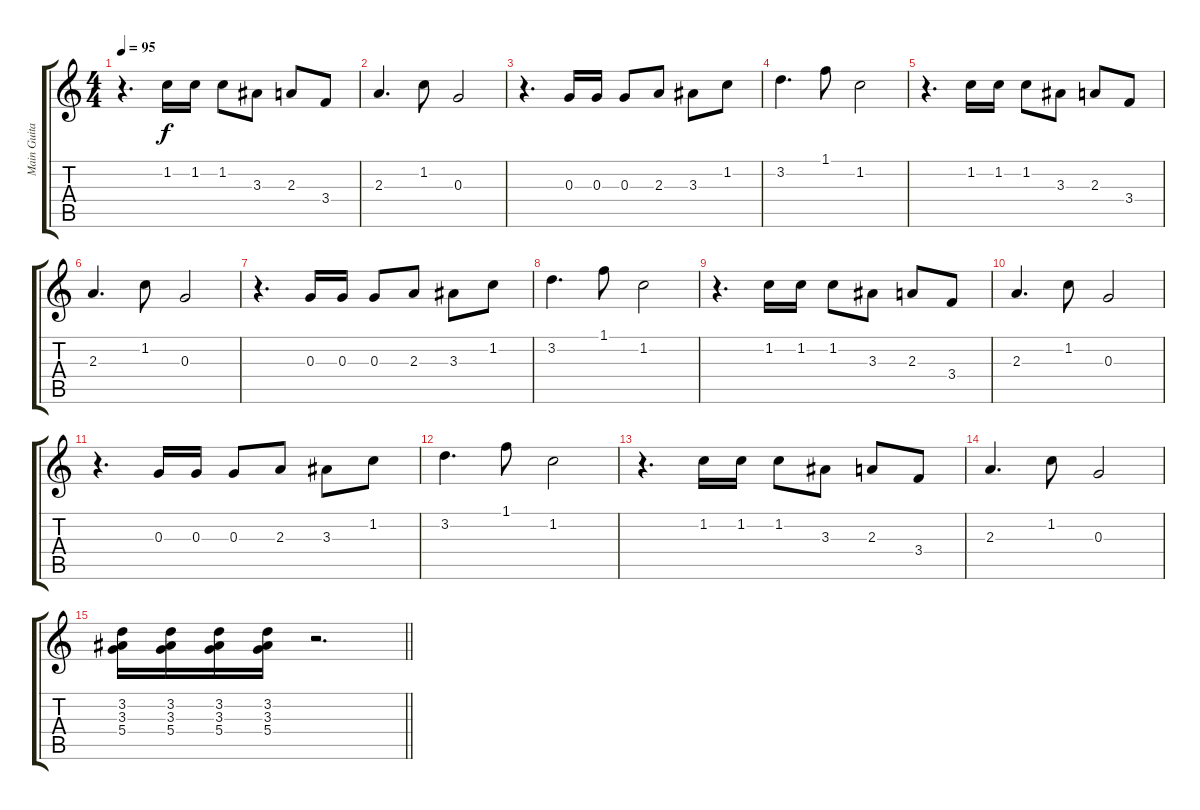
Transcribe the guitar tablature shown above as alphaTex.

\track ("Main Guitar" "Main Guita") {instrument acousticguitarsteel}
\staff {score tabs}
\tuning (E4 B3 G3 D3 A2 D2) {hide}
\ts (4 4)
\tempo 95
\clef g2
\ks c
r.4{d dy f} 1.2.16 1.2.16 1.2.8 3.3.8 2.3.8 3.4.8 |
2.3.4{d} 1.2.8 0.3.2 |
r.4{d} 0.3.16 0.3.16 0.3.8 2.3.8 3.3.8 1.2.8 |
3.2.4{d} 1.1.8 1.2.2 |
r.4{d} 1.2.16 1.2.16 1.2.8 3.3.8 2.3.8 3.4.8 |
2.3.4{d} 1.2.8 0.3.2 |
r.4{d} 0.3.16 0.3.16 0.3.8 2.3.8 3.3.8 1.2.8 |
3.2.4{d} 1.1.8 1.2.2 |
r.4{d} 1.2.16 1.2.16 1.2.8 3.3.8 2.3.8 3.4.8 |
2.3.4{d} 1.2.8 0.3.2 |
r.4{d} 0.3.16 0.3.16 0.3.8 2.3.8 3.3.8 1.2.8 |
3.2.4{d} 1.1.8 1.2.2 |
r.4{d} 1.2.16 1.2.16 1.2.8 3.3.8 2.3.8 3.4.8 |
2.3.4{d} 1.2.8 0.3.2 |
\barLineRight lightlight
(3.2 3.3 5.4).16 (3.2 3.3 5.4).16 (3.2 3.3 5.4).16 (3.2 3.3 5.4).16 r.2{d}
